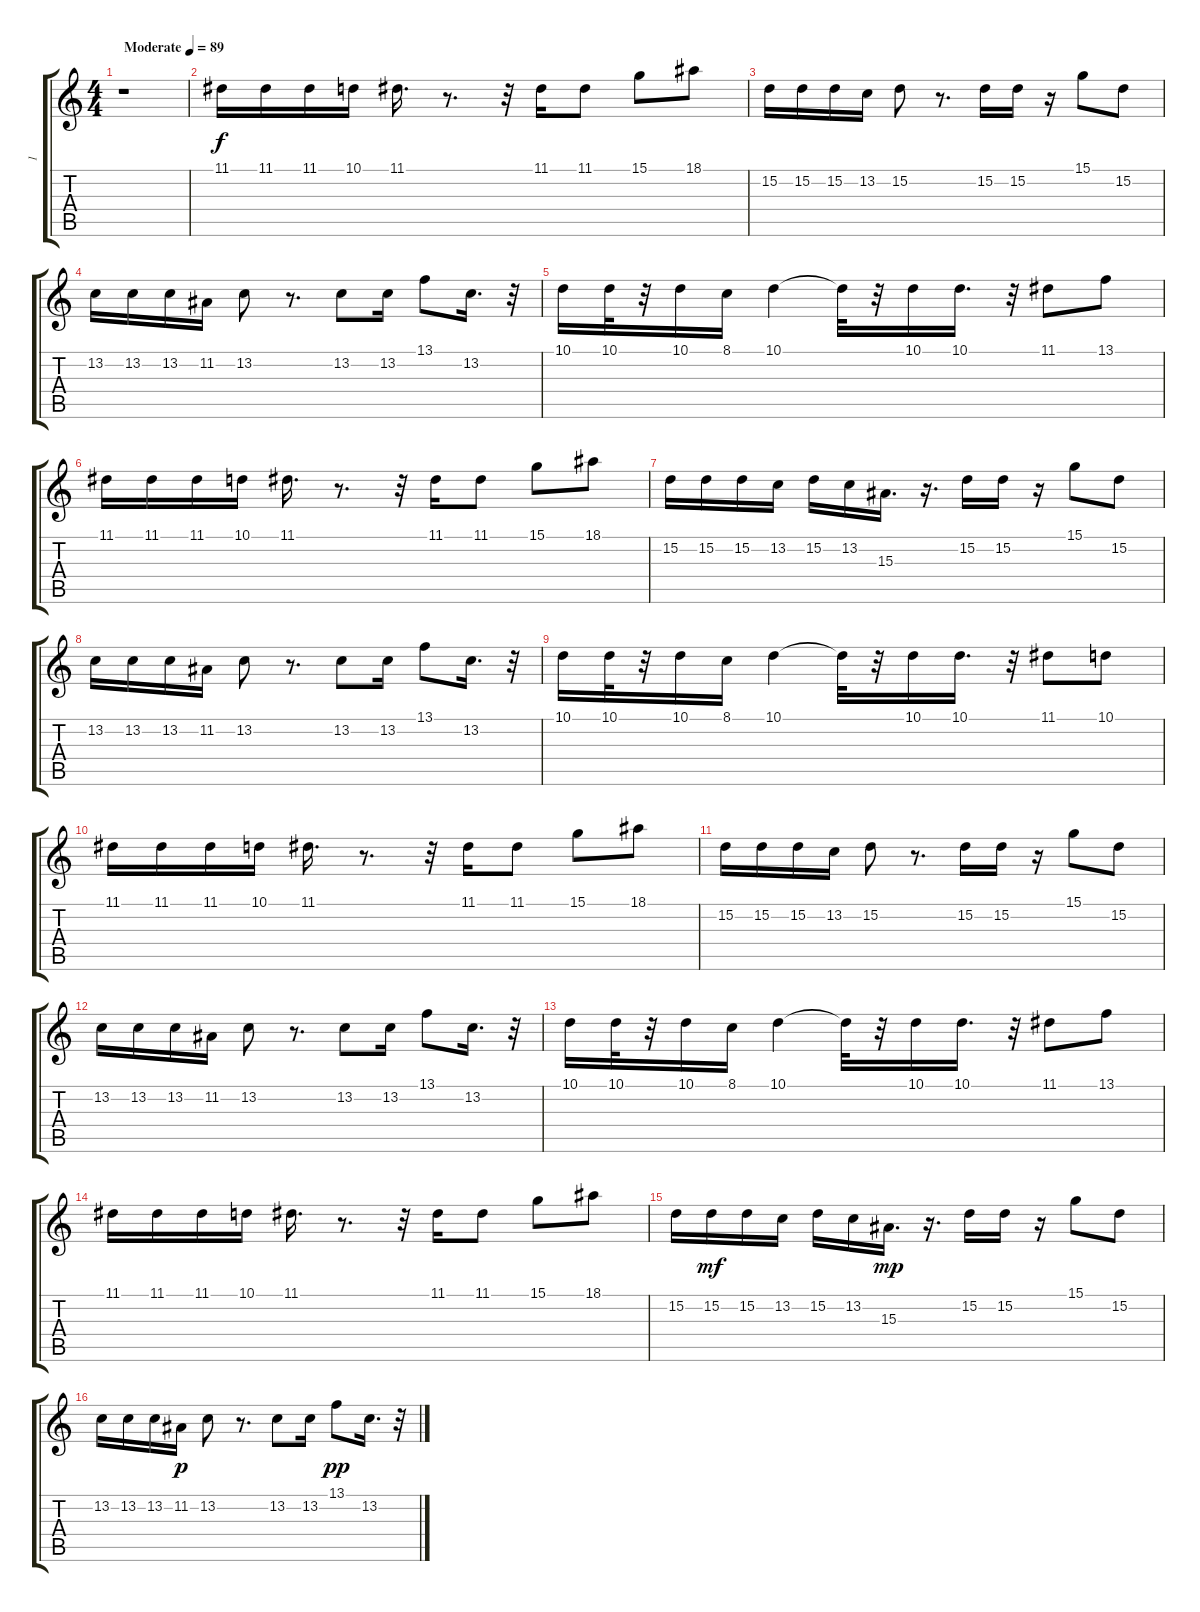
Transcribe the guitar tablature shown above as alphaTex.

\track ("1" "1") {instrument lead1square}
\staff {score tabs}
\tuning (E4 B3 G3 D3 A2 E2) {hide}
\ts (4 4)
\tempo (89 "Moderate")
\clef g2
\ks c
r.1{dy f instrument lead1square} |
11.1.16 11.1.16 11.1.16 10.1.16 11.1.16{d} r.8{d} r.32 11.1.16 11.1.8 15.1.8 18.1.8 |
15.2.16 15.2.16 15.2.16 13.2.16 15.2.8 r.8{d} 15.2.16 15.2.16 r.16 15.1.8 15.2.8 |
13.2.16 13.2.16 13.2.16 11.2.16 13.2.8 r.8{d} 13.2.8 13.2.16 13.1.8 13.2.16{d} r.32 |
10.1.16 10.1.32 r.32 10.1.16 8.1.16 10.1.4 10.1{t}.32 r.32 10.1.16 10.1.16{d} r.32 11.1.8 13.1.8 |
11.1.16 11.1.16 11.1.16 10.1.16 11.1.16{d} r.8{d} r.32 11.1.16 11.1.8 15.1.8 18.1.8 |
15.2.16 15.2.16 15.2.16 13.2.16 15.2.16 13.2.16 15.3.16{d} r.16{d} 15.2.16 15.2.16 r.16 15.1.8 15.2.8 |
13.2.16 13.2.16 13.2.16 11.2.16 13.2.8 r.8{d} 13.2.8 13.2.16 13.1.8 13.2.16{d} r.32 |
10.1.16 10.1.32 r.32 10.1.16 8.1.16 10.1.4 10.1{t}.32 r.32 10.1.16 10.1.16{d} r.32 11.1.8 10.1.8 |
11.1.16 11.1.16 11.1.16 10.1.16 11.1.16{d} r.8{d} r.32 11.1.16 11.1.8 15.1.8 18.1.8 |
15.2.16 15.2.16 15.2.16 13.2.16 15.2.8 r.8{d} 15.2.16 15.2.16 r.16 15.1.8 15.2.8 |
13.2.16 13.2.16 13.2.16 11.2.16 13.2.8 r.8{d} 13.2.8 13.2.16 13.1.8 13.2.16{d} r.32 |
10.1.16 10.1.32 r.32 10.1.16 8.1.16 10.1.4 10.1{t}.32 r.32 10.1.16 10.1.16{d} r.32 11.1.8 13.1.8 |
11.1.16 11.1.16 11.1.16 10.1.16 11.1.16{d} r.8{d} r.32 11.1.16 11.1.8 15.1.8 18.1.8 |
15.2.16 15.2.16{dy mf} 15.2.16 13.2.16 15.2.16 13.2.16 15.3.16{d dy mp} r.16{d} 15.2.16 15.2.16 r.16 15.1.8 15.2.8 |
13.2.16 13.2.16 13.2.16 11.2.16{dy p} 13.2.8 r.8{d} 13.2.8 13.2.16 13.1.8{dy pp} 13.2.16{d} r.32
